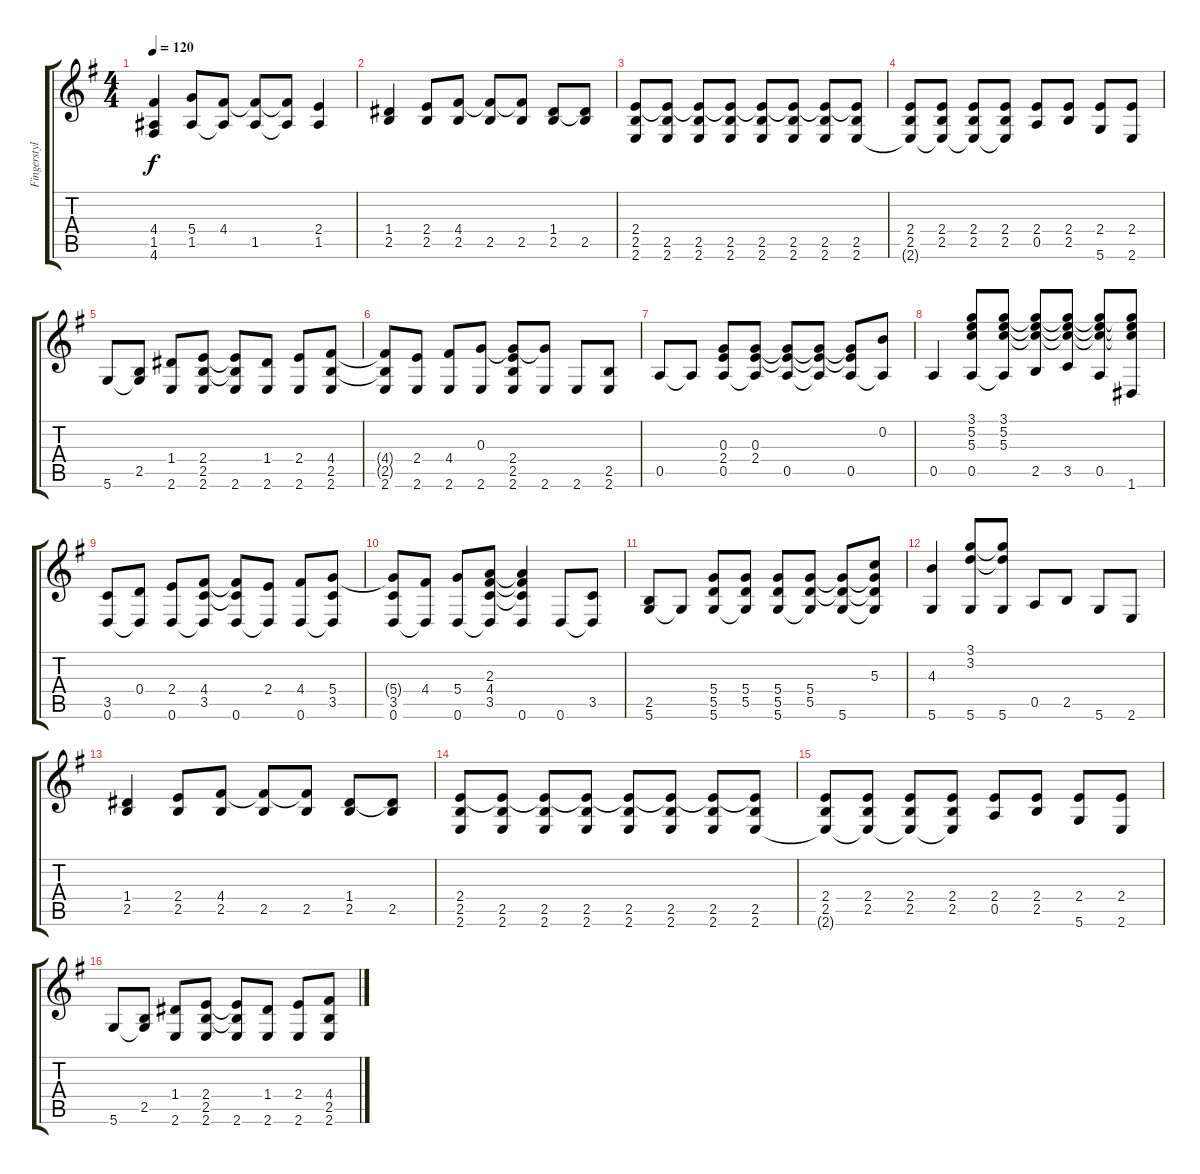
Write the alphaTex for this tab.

\track ("Fingerstyle guitar" "Fingerstyl") {instrument acousticguitarnylon}
\staff {score tabs}
\tuning (E4 B3 G3 D3 A2 D2) {hide}
\ts (4 4)
\tempo 120
\clef g2
\ks eminor
(4.4 1.5 4.6).4{dy f} (5.4 1.5).8 (4.4 1.5{t}).8 (4.4{t} 1.5).8 (4.4{t} 1.5{t}).8 (2.4 1.5).4 |
(1.4 2.5).4 (2.4 2.5).8 (4.4 2.5).8 (4.4{t} 2.5).8 (4.4{t} 2.5).8 (1.4 2.5).8 (1.4{t} 2.5).8 |
(2.4 2.5 2.6).8 (2.4{t} 2.5 2.6).8 (2.4{t} 2.5 2.6).8 (2.4{t} 2.5 2.6).8 (2.4{t} 2.5 2.6).8 (2.4{t} 2.5 2.6).8 (2.4{t} 2.5 2.6).8 (2.4{t} 2.5 2.6).8 |
(2.4 2.5 2.6{t}).8 (2.4 2.5 2.6{t}).8 (2.4 2.5 2.6{t}).8 (2.4 2.5 2.6{t}).8 (2.4 0.5).8 (2.4 2.5).8 (2.4 5.6).8 (2.4 2.6).8 |
5.6.8 (2.5 5.6{t}).8 (1.4 2.6).8 (2.4 2.5 2.6).8 (2.4{t} 2.5{t} 2.6).8 (1.4 2.6).8 (2.4 2.6).8 (4.4 2.5 2.6).8 |
(4.4{t} 2.5{t} 2.6).8 (2.4 2.6).8 (4.4 2.6).8 (0.3 2.6).8 (0.3{t} 2.4 2.5 2.6).8 (0.3{t} 2.6).8 2.6.8 (2.5 2.6).8 |
0.5.8 0.5{t}.8 (0.3 2.4 0.5).8 (0.3 2.4 0.5{t}).8 (0.3{t} 2.4{t} 0.5).8 (0.3{t} 2.4{t} 0.5{t}).8 (0.3{t} 2.4{t} 0.5).8 (0.2 0.5{t}).8 |
0.5.4 (3.1 5.2 5.3 0.5).8 (3.1 5.2 5.3 0.5{t}).8 (3.1{t} 5.2{t} 5.3{t} 2.5).8 (3.1{t} 5.2{t} 5.3{t} 3.5).8 (3.1{t} 5.2{t} 5.3{t} 0.5).8 (3.1{t} 5.2{t} 5.3{t} 1.6).8 |
(3.5 0.6).8 (0.4 0.6{t}).8 (2.4 0.6).8 (4.4 3.5 0.6{t}).8 (4.4{t} 3.5{t} 0.6).8 (2.4 0.6{t}).8 (4.4 0.6).8 (5.4 3.5 0.6{t}).8 |
(5.4{t} 3.5 0.6).8 (4.4 0.6{t}).8 (5.4 0.6).8 (2.3 4.4 3.5 0.6{t}).8 (2.3{t} 4.4{t} 3.5{t} 0.6).4 0.6.8 (3.5 0.6{t}).8 |
(2.5 5.6).8 5.6{t}.8 (5.4 5.5 5.6).8 (5.4 5.5 5.6{t}).8 (5.4 5.5 5.6).8 (5.4 5.5 5.6{t}).8 (5.4{t} 5.5{t} 5.6).8 (5.3 5.4{t} 5.5{t} 5.6{t}).8 |
(4.3 5.6).4 (3.1 3.2 5.6).8 (3.1{t} 3.2{t} 5.6).8 0.5.8 2.5.8 5.6.8 2.6.8 |
(1.4 2.5).4 (2.4 2.5).8 (4.4 2.5).8 (4.4{t} 2.5).8 (4.4{t} 2.5).8 (1.4 2.5).8 (1.4{t} 2.5).8 |
(2.4 2.5 2.6).8 (2.4{t} 2.5 2.6).8 (2.4{t} 2.5 2.6).8 (2.4{t} 2.5 2.6).8 (2.4{t} 2.5 2.6).8 (2.4{t} 2.5 2.6).8 (2.4{t} 2.5 2.6).8 (2.4{t} 2.5 2.6).8 |
(2.4 2.5 2.6{t}).8 (2.4 2.5 2.6{t}).8 (2.4 2.5 2.6{t}).8 (2.4 2.5 2.6{t}).8 (2.4 0.5).8 (2.4 2.5).8 (2.4 5.6).8 (2.4 2.6).8 |
5.6.8 (2.5 5.6{t}).8 (1.4 2.6).8 (2.4 2.5 2.6).8 (2.4{t} 2.5{t} 2.6).8 (1.4 2.6).8 (2.4 2.6).8 (4.4 2.5 2.6).8
